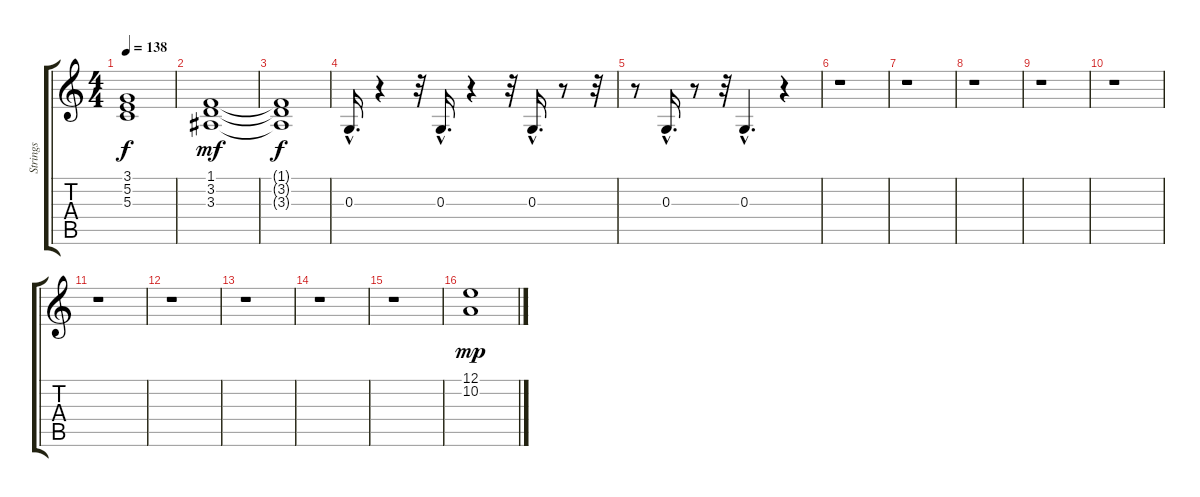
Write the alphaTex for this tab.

\track ("Strings" "Strings") {instrument synthstrings1}
\staff {score tabs}
\tuning (E4 B3 G3 D3 A2 E2) {hide}
\ts (4 4)
\tempo 138
\clef g2
\ks c
(3.1{t} 5.2{t} 5.3{t}).1{dy f} |
(1.1 3.2 3.3).1{dy mf} |
(1.1{t} 3.2{t} 3.3{t}).1{dy f} |
0.3{hac}.16{d} r.4 r.32 0.3{hac}.16{d} r.4 r.32 0.3{hac}.16{d} r.8 r.32 |
r.8 0.3{hac}.16{d} r.8 r.32 0.3{hac}.4{d} r.4 |
r.1 |
r.1 |
r.1 |
r.1 |
r.1 |
r.1 |
r.1 |
r.1 |
r.1 |
r.1 |
(12.1 10.2).1{dy mp volume 8}
